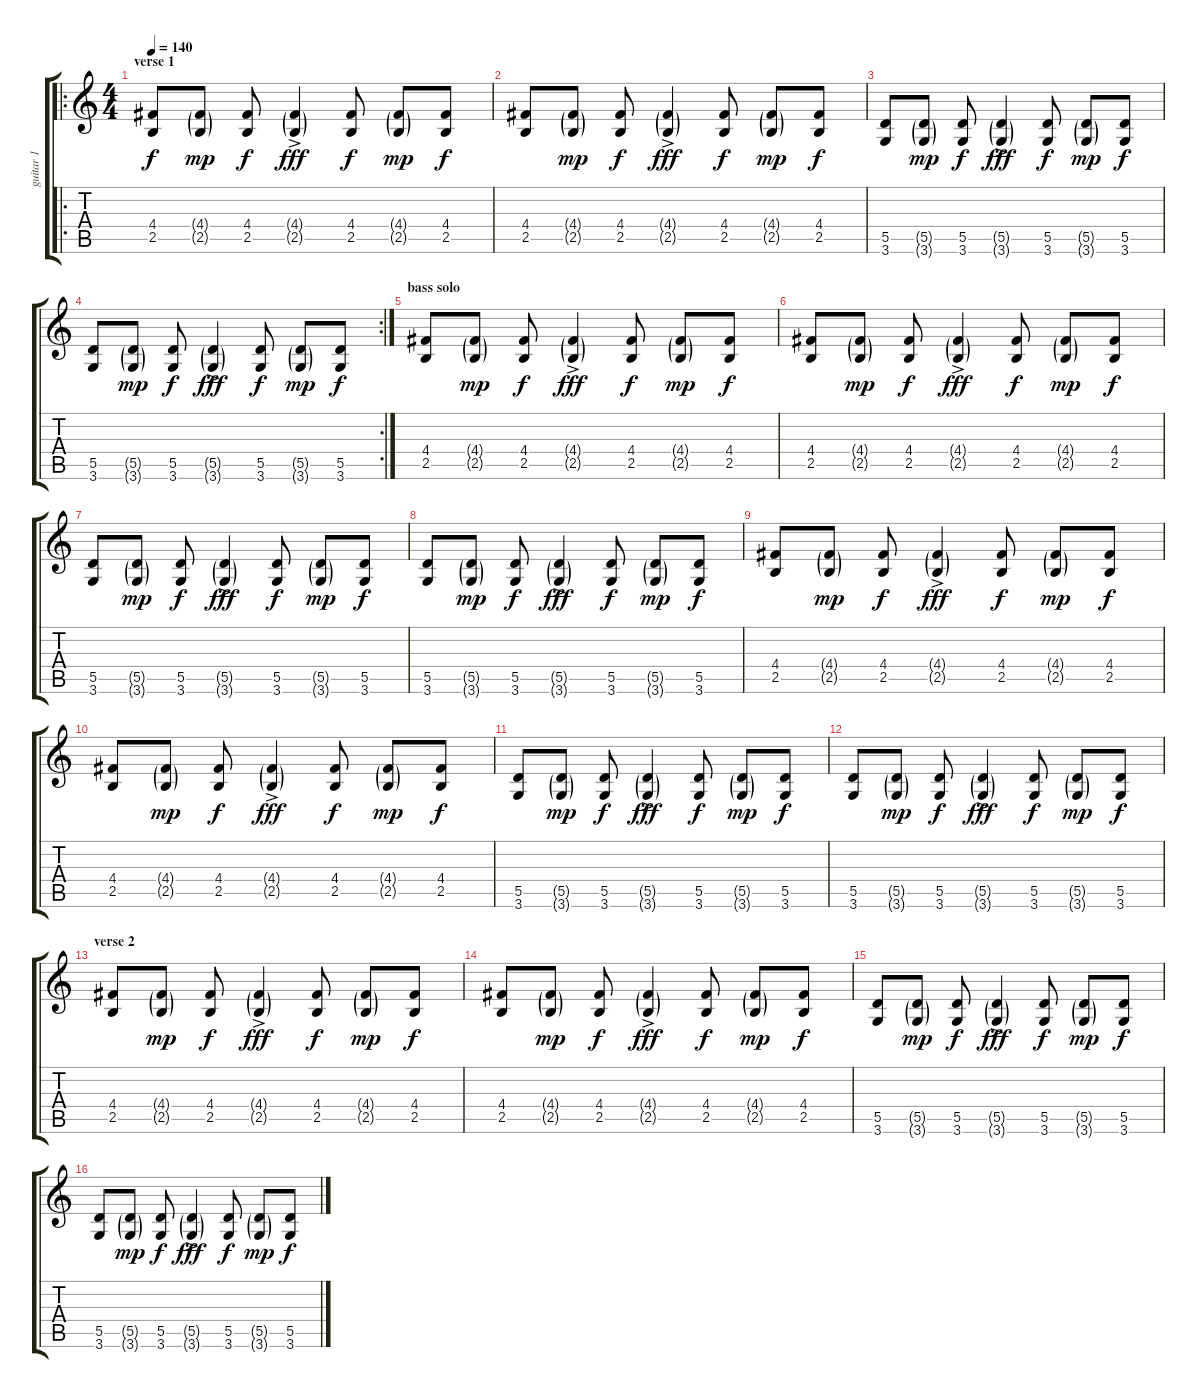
\track ("guitar 1" "guitar 1") {instrument electricguitarmuted}
\staff {score tabs}
\tuning (E4 B3 G3 D3 A2 E2) {hide}
\ro
\ts (4 4)
\section ("" "verse 1")
\tempo 140
\clef g2
\ks c
(4.4 2.5).8{dy f} (4.4{g} 2.5{g}).8{dy mp} (4.4 2.5).8{dy f} (4.4{g} 2.5{g ac}).4{dy fff} (4.4 2.5).8{dy f} (4.4{g} 2.5{g}).8{dy mp} (4.4 2.5).8{dy f} |
(4.4 2.5).8 (4.4{g} 2.5{g}).8{dy mp} (4.4 2.5).8{dy f} (4.4{g} 2.5{g ac}).4{dy fff} (4.4 2.5).8{dy f} (4.4{g} 2.5{g}).8{dy mp} (4.4 2.5).8{dy f} |
(5.5 3.6).8 (5.5{g} 3.6{g}).8{dy mp} (5.5 3.6).8{dy f} (5.5{g} 3.6{g ac}).4{dy fff} (5.5 3.6).8{dy f} (5.5{g} 3.6{g}).8{dy mp} (5.5 3.6).8{dy f} |
\rc 2
(5.5 3.6).8 (5.5{g} 3.6{g}).8{dy mp} (5.5 3.6).8{dy f} (5.5{g} 3.6{g ac}).4{dy fff} (5.5 3.6).8{dy f} (5.5{g} 3.6{g}).8{dy mp} (5.5 3.6).8{dy f} |
\section ("" "bass solo")
(4.4 2.5).8 (4.4{g} 2.5{g}).8{dy mp} (4.4 2.5).8{dy f} (4.4{g} 2.5{g ac}).4{dy fff} (4.4 2.5).8{dy f} (4.4{g} 2.5{g}).8{dy mp} (4.4 2.5).8{dy f} |
(4.4 2.5).8 (4.4{g} 2.5{g}).8{dy mp} (4.4 2.5).8{dy f} (4.4{g} 2.5{g ac}).4{dy fff} (4.4 2.5).8{dy f} (4.4{g} 2.5{g}).8{dy mp} (4.4 2.5).8{dy f} |
(5.5 3.6).8 (5.5{g} 3.6{g}).8{dy mp} (5.5 3.6).8{dy f} (5.5{g} 3.6{g ac}).4{dy fff} (5.5 3.6).8{dy f} (5.5{g} 3.6{g}).8{dy mp} (5.5 3.6).8{dy f} |
(5.5 3.6).8 (5.5{g} 3.6{g}).8{dy mp} (5.5 3.6).8{dy f} (5.5{g} 3.6{g ac}).4{dy fff} (5.5 3.6).8{dy f} (5.5{g} 3.6{g}).8{dy mp} (5.5 3.6).8{dy f} |
(4.4 2.5).8 (4.4{g} 2.5{g}).8{dy mp} (4.4 2.5).8{dy f} (4.4{g} 2.5{g ac}).4{dy fff} (4.4 2.5).8{dy f} (4.4{g} 2.5{g}).8{dy mp} (4.4 2.5).8{dy f} |
(4.4 2.5).8 (4.4{g} 2.5{g}).8{dy mp} (4.4 2.5).8{dy f} (4.4{g} 2.5{g ac}).4{dy fff} (4.4 2.5).8{dy f} (4.4{g} 2.5{g}).8{dy mp} (4.4 2.5).8{dy f} |
(5.5 3.6).8 (5.5{g} 3.6{g}).8{dy mp} (5.5 3.6).8{dy f} (5.5{g} 3.6{g ac}).4{dy fff} (5.5 3.6).8{dy f} (5.5{g} 3.6{g}).8{dy mp} (5.5 3.6).8{dy f} |
(5.5 3.6).8 (5.5{g} 3.6{g}).8{dy mp} (5.5 3.6).8{dy f} (5.5{g} 3.6{g ac}).4{dy fff} (5.5 3.6).8{dy f} (5.5{g} 3.6{g}).8{dy mp} (5.5 3.6).8{dy f} |
\section ("" "verse 2")
(4.4 2.5).8 (4.4{g} 2.5{g}).8{dy mp} (4.4 2.5).8{dy f} (4.4{g} 2.5{g ac}).4{dy fff} (4.4 2.5).8{dy f} (4.4{g} 2.5{g}).8{dy mp} (4.4 2.5).8{dy f} |
(4.4 2.5).8 (4.4{g} 2.5{g}).8{dy mp} (4.4 2.5).8{dy f} (4.4{g} 2.5{g ac}).4{dy fff} (4.4 2.5).8{dy f} (4.4{g} 2.5{g}).8{dy mp} (4.4 2.5).8{dy f} |
(5.5 3.6).8 (5.5{g} 3.6{g}).8{dy mp} (5.5 3.6).8{dy f} (5.5{g} 3.6{g ac}).4{dy fff} (5.5 3.6).8{dy f} (5.5{g} 3.6{g}).8{dy mp} (5.5 3.6).8{dy f} |
(5.5 3.6).8 (5.5{g} 3.6{g}).8{dy mp} (5.5 3.6).8{dy f} (5.5{g} 3.6{g ac}).4{dy fff} (5.5 3.6).8{dy f} (5.5{g} 3.6{g}).8{dy mp} (5.5 3.6).8{dy f}
